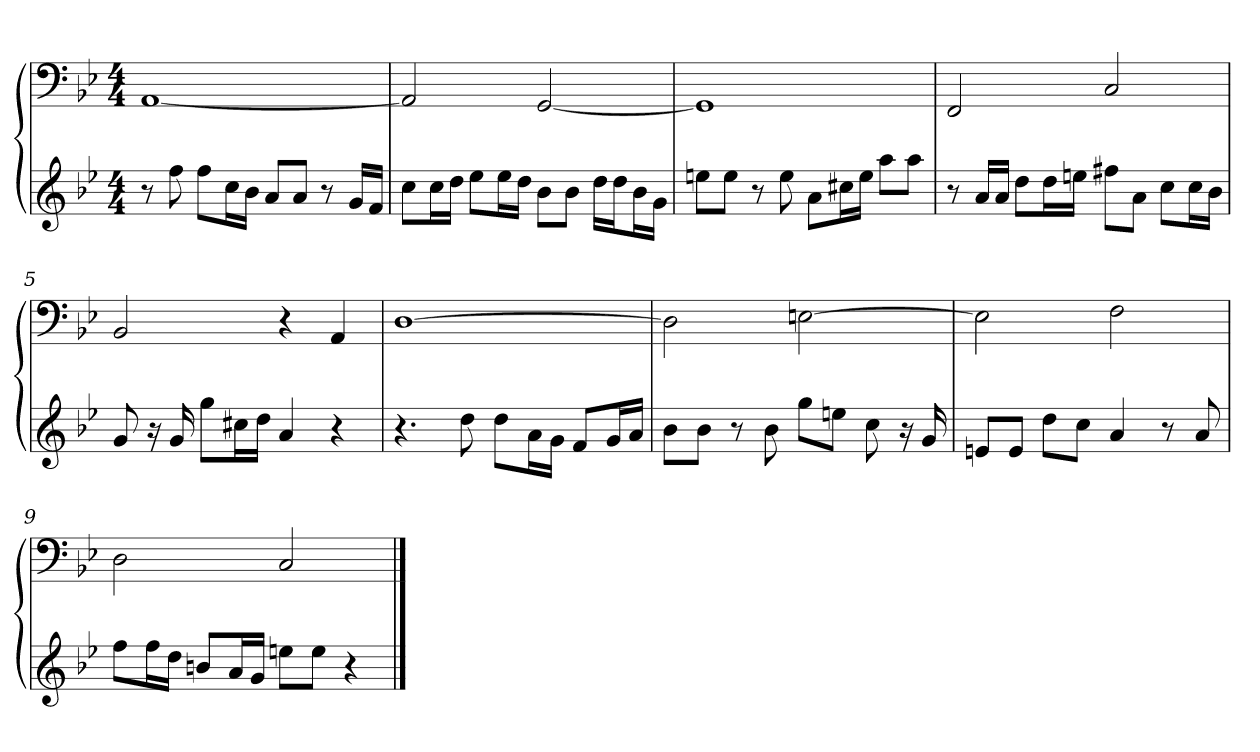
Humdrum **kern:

**kern	**kern
*part1	*part1
*staff2	*staff1
*clefG2	*clefF4
*k[b-e-]	*k[b-e-]
*g:	*g:
*M4/4	*M4/4
=1	=1
8r	[1AA
8ff	.
8ff\L	.
16cc\L	.
16b-\JJ	.
8a/L	.
8a/J	.
8r	.
16g/LL	.
16f/JJ	.
=2	=2
8cc\L	2AA]
16cc\L	.
16dd\JJ	.
8ee-\L	.
16ee-\L	.
16dd\JJ	.
8b-\L	[2GG
8b-\J	.
16dd\LL	.
16dd\J	.
16b-\L	.
16g\JJ	.
=3	=3
8een\L	1GG]
8ee\J	.
8r	.
8ee	.
8a\L	.
16cc#X\L	.
16ee\JJ	.
8aa\L	.
8aa\J	.
=4	=4
8r	2FF
16a/LL	.
16a/JJ	.
8dd\L	.
16dd\L	.
16een\JJ	.
8ff#X\L	2C
8a\J	.
8cc\L	.
16cc\L	.
16b-\JJ	.
=5	=5
8g	2BB-
16r	.
16g	.
8gg\L	.
16cc#X\L	.
16dd\JJ	.
4a	4r
4r	4AA
=6	=6
4.r	[1D
8dd	.
8dd\L	.
16a\L	.
16g\JJ	.
8f/L	.
16g/L	.
16a/JJ	.
=7	=7
8b-\L	2D]
8b-\J	.
8r	.
8b-	.
8gg\L	[2En
8een\J	.
8cc	.
16r	.
16g	.
=8	=8
8en/L	2E]
8e/J	.
8dd\L	.
8cc\J	.
4a	2F
8r	.
8a	.
=9	=9
8ff\L	2D
16ff\L	.
16dd\JJ	.
8bn/L	.
16a/L	.
16g/JJ	.
8een\L	2C
8ee\J	.
4r	.
==	==
*-	*-
